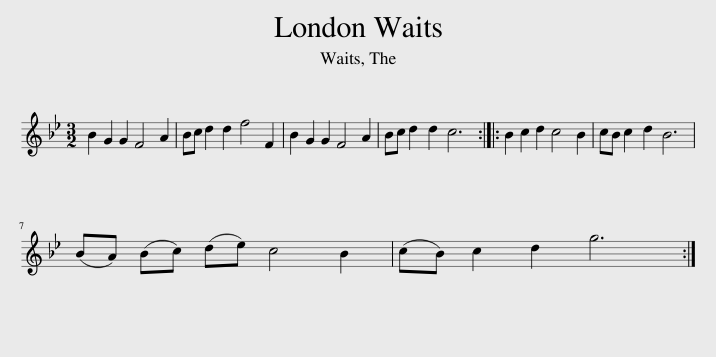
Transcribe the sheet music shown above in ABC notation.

X:1
L:1/8
M:3/2
I:linebreak $
K:Gmin
V:1 treble
V:1
 B2 G2 G2 F4 A2 | Bc d2 d2 f4 F2 | B2 G2 G2 F4 A2 | Bc d2 d2 c6 :: B2 c2 d2 c4 B2 | %5
 cB c2 d2 B6 |$ (BA) (Bc) (de) c4 B2 | (cB) c2 d2 g6 :| %8
